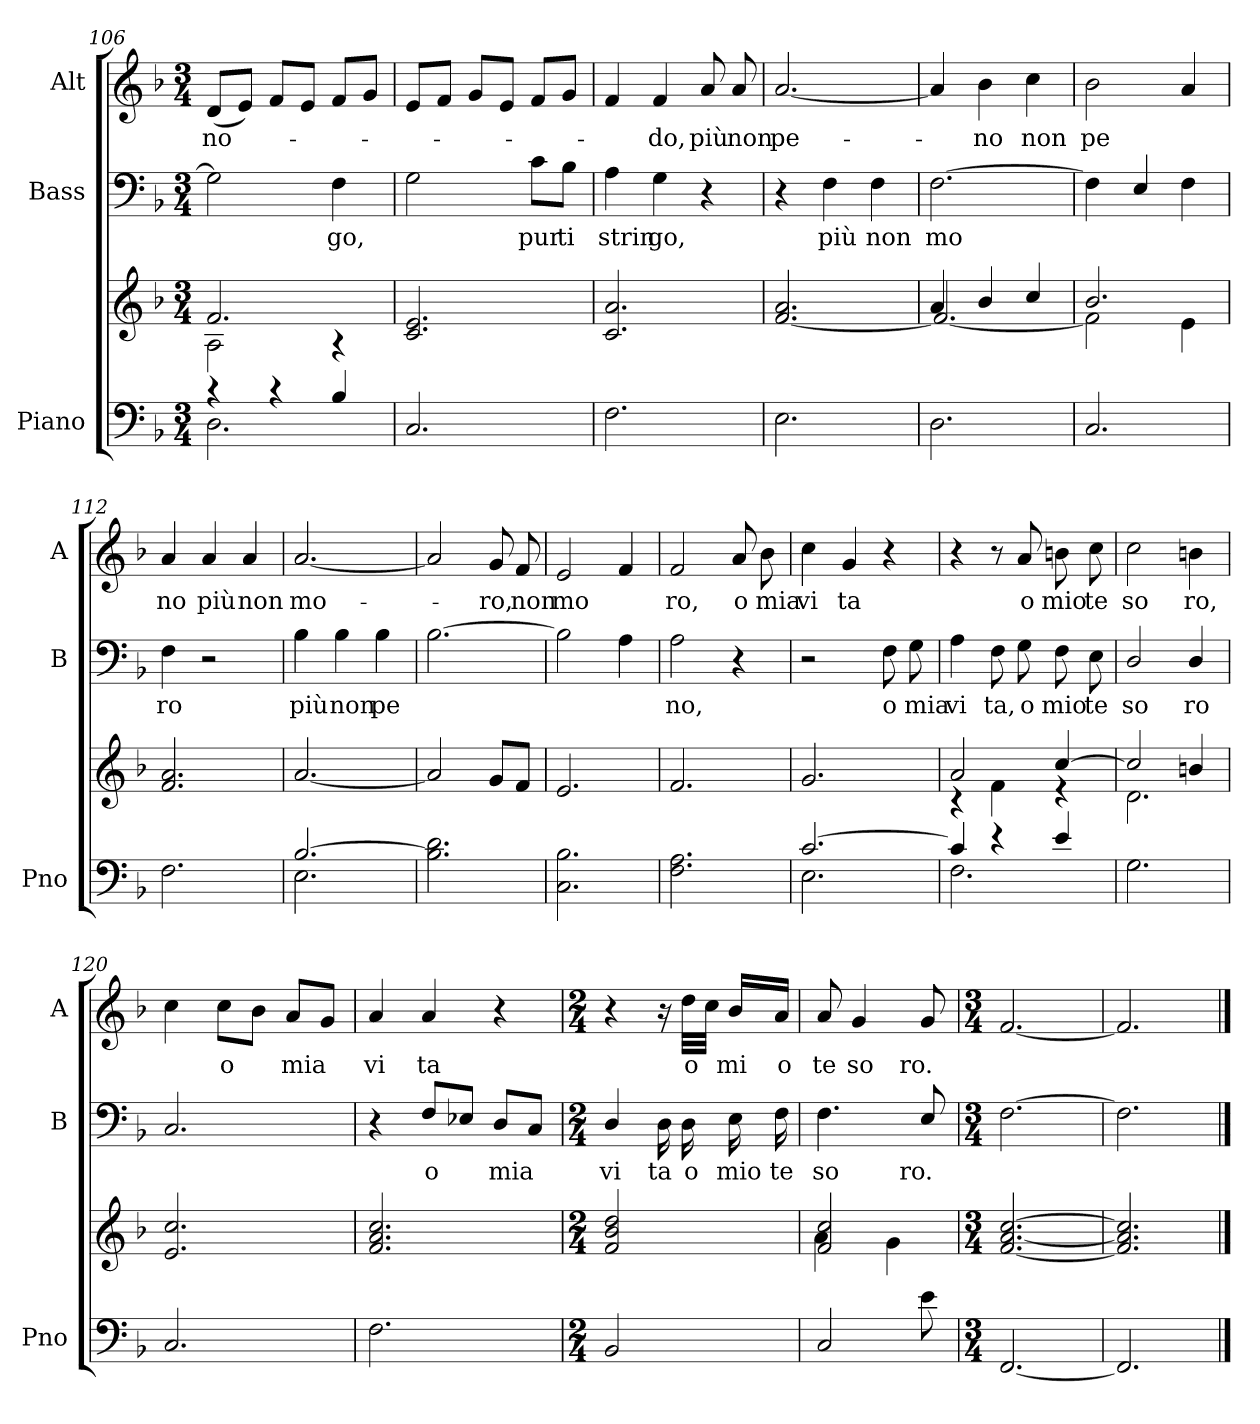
**kern	**kern	**kern	**text	**kern	**text
*part3	*part3	*part2	*part2	*part1	*part1
*staff4	*staff3	*staff2	*staff2	*staff1	*staff1
*I"Piano	*	*I"Bass	*	*I"Alt	*
*I'Pno	*	*I'B	*	*I'A	*
*clefF4	*clefG2	*clefF4	*	*clefG2	*
*k[b-]	*k[b-]	*k[b-]	*	*k[b-]	*
*M3/4	*M3/4	*M3/4	*	*M3/4	*
=106	=106	=106	=106	=106	=106
*^	*^	*	*	*	*
!	!	!	!	!	!	!	!LO:LY:b
4r	2.D\	2.f/	2A\	2G\]	.	(<8d/L	no-
.	.	.	.	.	.	8e/J)	.
4r	.	.	.	.	.	8f/L	.
.	.	.	.	.	.	8e/J	.
!	!	!	!	!	!LO:LY:b	!	!
4B-/	.	.	4r	4F\	go,	8f/L	.
.	.	.	.	.	.	8g/J	.
*v	*v	*	*	*	*	*	*
*	*v	*v	*	*	*	*
=107	=107	=107	=107	=107	=107
2.C/	2.c/ 2.e/	2G\	.	8e/L	.
.	.	.	.	8f/J	.
.	.	.	.	8g/L	.
.	.	.	.	8e/J	.
!	!	!	!LO:LY:b	!	!
.	.	8c\L	pur	8f/L	.
!	!	!	!LO:LY:b	!	!
.	.	8B-\J	ti	8g/J	.
=108	=108	=108	=108	=108	=108
!	!	!	!LO:LY:b	!	!
2.F\	2.c/ 2.a/	4A\	strin	4f/	.
!	!	!	!LO:LY:b	!	!LO:LY:b
.	.	4G\	go,	4f/	-do,
!	!	!	!	!	!LO:LY:b
.	.	4r	.	8a/	più
!	!	!	!	!	!LO:LY:b
.	.	.	.	8a/	non
=109	=109	=109	=109	=109	=109
!	!	!	!	!	!LO:LY:b
2.E\	[2.f/ 2.a/	4r	.	[2.a/	pe-
!	!	!	!LO:LY:b	!	!
.	.	4F\	più	.	.
!	!	!	!LO:LY:b	!	!
.	.	4F\	non	.	.
!!LO:PB:g=z
=110	=110	=110	=110	=110	=110
*	*^	*	*	*	*
!	!	!	!	!LO:LY:b	!	!
2.D\	4a/	2.f/_	[2.F\	mo	4a/]	.
!	!	!	!	!	!	!LO:LY:b
.	4b-/	.	.	.	4b-\	-no
!	!	!	!	!	!	!LO:LY:b
.	4cc/	.	.	.	4cc\	non
=111	=111	=111	=111	=111	=111	=111
!	!	!	!	!	!	!LO:LY:b
2.C/	2.b-/	2f\]	4F\]	.	2b-\	pe
.	.	.	4E/	.	.	.
.	.	4e\	4F\	.	4a/	.
=112	=112	=112	=112	=112	=112	=112
!	!	!	!	!LO:LY:b	!	!LO:LY:b
*	*v	*v	*	*	*	*
2.F\	2.f/ 2.a/	4F\	ro	4a/	no
!	!	!	!	!	!LO:LY:b
.	.	2r	.	4a/	più
!	!	!	!	!	!LO:LY:b
.	.	.	.	4a/	non
=113	=113	=113	=113	=113	=113
*^	*	*	*	*	*
!	!	!	!	!LO:LY:b	!	!LO:LY:b
[2.B-/	2.E\	[2.a/	4B-\	più	[2.a/	mo-
!	!	!	!	!LO:LY:b	!	!
.	.	.	4B-\	non	.	.
!	!	!	!	!LO:LY:b	!	!
.	.	.	4B-\	pe	.	.
*v	*v	*	*	*	*	*
=114	=114	=114	=114	=114	=114
2.B-\] 2.d\	2a/]	[2.B-\	.	2a/]	.
!	!	!	!	!	!LO:LY:b
.	8g/L	.	.	8g/	-ro,
!	!	!	!	!	!LO:LY:b
.	8f/J	.	.	8f/	non
=115	=115	=115	=115	=115	=115
!	!	!	!	!	!LO:LY:b
2.C\ 2.B-\	2.e/	2B-\]	.	2e/	mo
.	.	4A\	.	4f/	.
=116	=116	=116	=116	=116	=116
!	!	!	!LO:LY:b	!	!LO:LY:b
2.F\ 2.A\	2.f/	2A\	no,	2f/	ro,
!	!	!	!	!	!LO:LY:b
.	.	4r	.	8a/	o
!	!	!	!	!	!LO:LY:b
.	.	.	.	8b-\	mia
=117	=117	=117	=117	=117	=117
*^	*	*	*	*	*
!	!	!	!	!	!	!LO:LY:b
[2.c/	2.E\	2.g/	2r	.	4cc\	vi
!	!	!	!	!	!	!LO:LY:b
.	.	.	.	.	4g/	ta
!	!	!	!	!LO:LY:b	!	!
.	.	.	8F\	o	4r	.
!	!	!	!	!LO:LY:b	!	!
.	.	.	8G\	mia	.	.
=118	=118	=118	=118	=118	=118	=118
*	*	*^	*	*	*	*
!	!	!	!	!	!LO:LY:b	!	!
4c/]	2.F\	2a/	4r	4A\	vi	4r	.
!	!	!	!	!	!LO:LY:b	!	!
4r	.	.	4f\	8F\	ta,	8r	.
!	!	!	!	!	!LO:LY:b	!	!LO:LY:b
.	.	.	.	8G\	o	8a/	o
!	!	!	!	!	!LO:LY:b	!	!LO:LY:b
4e/	.	[4cc/	4r	8F\	mio	8bn\	mio
!	!	!	!	!	!LO:LY:b	!	!LO:LY:b
.	.	.	.	8E\	te	8cc\	te
*v	*v	*	*	*	*	*	*
!!LO:LB:g=z
=119	=119	=119	=119	=119	=119	=119
!	!	!	!	!LO:LY:b	!	!LO:LY:b
2.G\	2cc/]	2.d\	2D/	so	2cc\	so
!	!	!	!	!LO:LY:b	!	!LO:LY:b
.	4bn/	.	4D/	ro	4bn\	ro,
*	*v	*v	*	*	*	*
=120	=120	=120	=120	=120	=120
2.C/	2.e/ 2.cc/	2.C/	.	4cc\	.
!	!	!	!	!	!LO:LY:b
.	.	.	.	8cc\L	o
.	.	.	.	8b-\J	.
!	!	!	!	!	!LO:LY:b
.	.	.	.	8a/L	mia
.	.	.	.	8g/J	.
=121	=121	=121	=121	=121	=121
!	!	!	!	!	!LO:LY:b
2.F\	2.f/ 2.a/ 2.cc/	4r	.	4a/	vi
!	!	!	!LO:LY:b	!	!LO:LY:b
.	.	8F/L	o	4a/	ta
.	.	8E-X/J	.	.	.
!	!	!	!LO:LY:b	!	!
.	.	8D/L	mia	4r	.
.	.	8C/J	.	.	.
=122	=122	=122	=122	=122	=122
*M2/4	*M2/4	*M2/4	*	*M2/4	*
*	*	*	*	*MM60	*
!	!	!	!LO:LY:b	!	!
2BB-/	2f/ 2b-/ 2dd/	4D/	vi	4r	.
!	!	!	!LO:LY:b	!	!
.	.	16D\	ta	16r	.
!	!	!	!LO:LY:b	!	!LO:LY:b
.	.	16D\	o	32dd\LLL	o
.	.	.	.	32cc\JJJ	.
!	!	!	!LO:LY:b	!	!LO:LY:b
.	.	16E\	mio	16b-/LL	mi
!	!	!	!LO:LY:b	!	!LO:LY:b
.	.	16F\	te	16a/JJ	o
=123	=123	=123	=123	=123	=123
*^	*^	*	*	*	*
!	!	!	!	!	!LO:LY:b	!	!LO:LY:b
2C/	4.ryy	2f/ 2cc/	4a\	4.F\	so	8a/	te
!	!	!	!	!	!	!	!LO:LY:b
.	.	.	.	.	.	4g/	so
.	.	.	4g\	.	.	.	.
!	!	!	!	!	!LO:LY:b	!	!LO:LY:b
.	8e\	.	.	8E/	ro.	8g/	ro.
*v	*v	*	*	*	*	*	*
*	*v	*v	*	*	*	*
=124	=124	=124	=124	=124	=124
*M3/4	*M3/4	*M3/4	*	*M3/4	*
[2.FF/	[2.f/ [2.a/ [2.cc/	[2.F\	.	[2.f/	.
=125	=125	=125	=125	=125	=125
2.FF/]	2.f/] 2.a/] 2.cc/]	2.F\]	.	2.f/]	.
==	==	==	==	==	==
*-	*-	*-	*-	*-	*-
